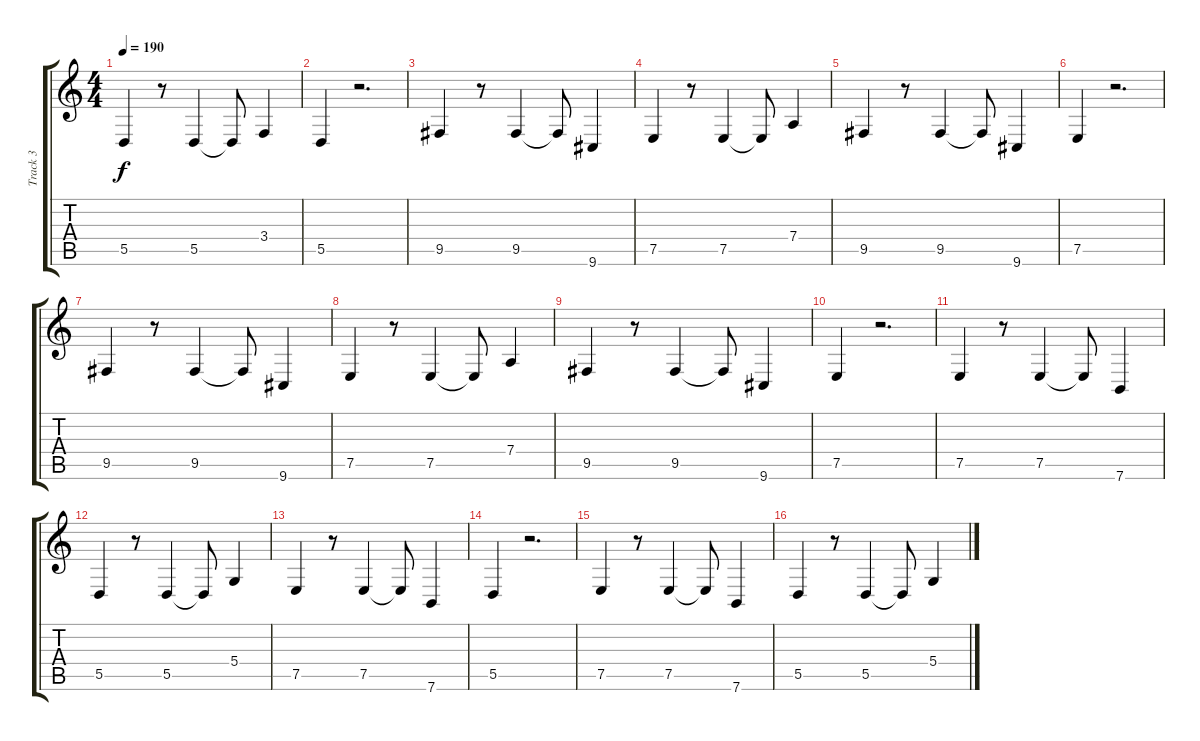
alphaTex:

\track ("Track 3" "Track 3") {instrument choiraahs}
\staff {score tabs}
\tuning (E4 B3 G3 D3 A2 E2) {hide}
\ts (4 4)
\tempo 190
\clef g2
\ks c
5.5.4{dy f} r.8 5.5.4 5.5{t}.8 3.4.4 |
5.5.4 r.2{d} |
9.5.4 r.8 9.5.4 9.5{t}.8 9.6.4 |
7.5.4 r.8 7.5.4 7.5{t}.8 7.4.4 |
9.5.4 r.8 9.5.4 9.5{t}.8 9.6.4 |
7.5.4 r.2{d} |
9.5.4 r.8 9.5.4 9.5{t}.8 9.6.4 |
7.5.4 r.8 7.5.4 7.5{t}.8 7.4.4 |
9.5.4 r.8 9.5.4 9.5{t}.8 9.6.4 |
7.5.4 r.2{d} |
7.5.4 r.8 7.5.4 7.5{t}.8 7.6.4 |
5.5.4 r.8 5.5.4 5.5{t}.8 5.4.4 |
7.5.4 r.8 7.5.4 7.5{t}.8 7.6.4 |
5.5.4 r.2{d} |
7.5.4 r.8 7.5.4 7.5{t}.8 7.6.4 |
5.5.4 r.8 5.5.4 5.5{t}.8 5.4.4
